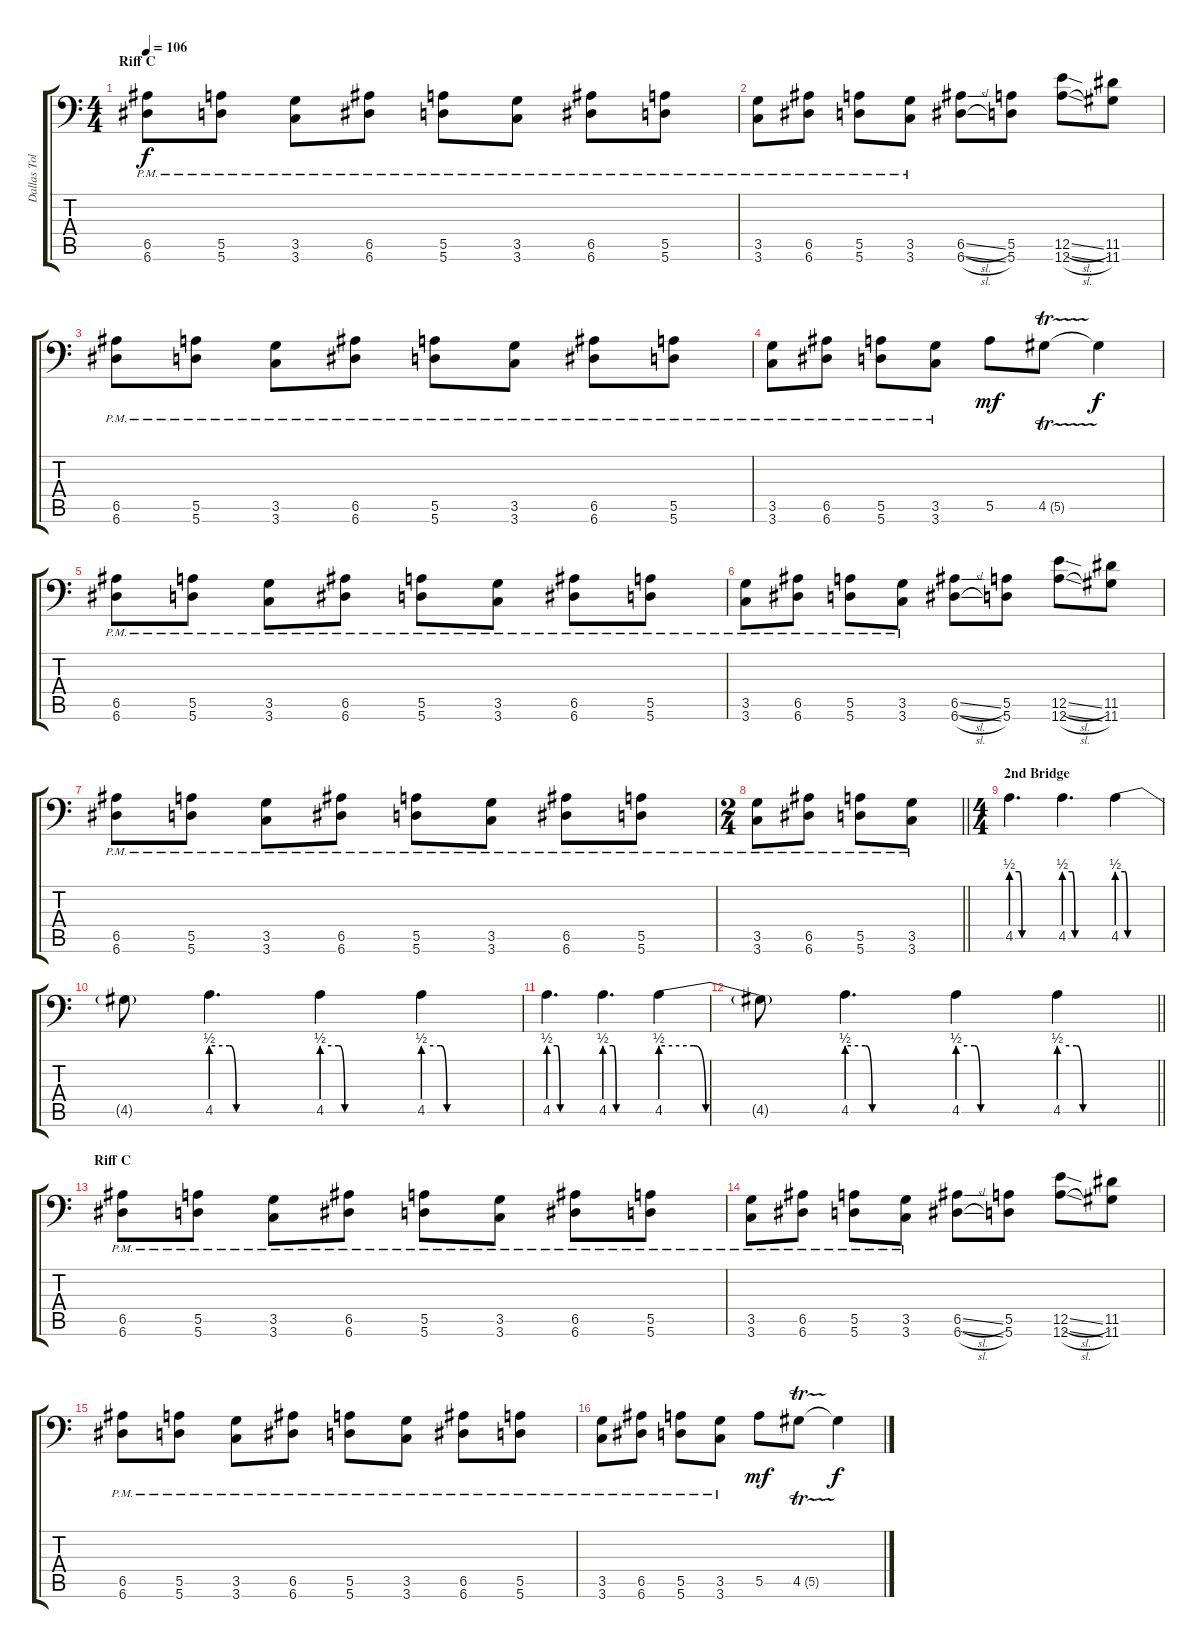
\track ("Dallas Toler-Wade" "Dallas Tol") {instrument distortionguitar}
\staff {score tabs}
\tuning (B3 Gb3 D3 A2 E2 A1) {hide}
\ts (4 4)
\section ("" "Riff C")
\tempo 106
\clef f4
\ks c
(6.5{pm} 6.6{pm}).8{dy f} (5.5{pm} 5.6{pm}).8 (3.5{pm} 3.6{pm}).8 (6.5{pm} 6.6{pm}).8 (5.5{pm} 5.6{pm}).8 (3.5{pm} 3.6{pm}).8 (6.5{pm} 6.6{pm}).8 (5.5{pm} 5.6{pm}).8 |
(3.5{pm} 3.6{pm}).8 (6.5{pm} 6.6{pm}).8 (5.5{pm} 5.6{pm}).8 (3.5{pm} 3.6{pm}).8 (6.5{sl} 6.6{sl}).8 (5.5 5.6).8 (12.5{sl} 12.6{sl}).8 (11.5 11.6).8 |
(6.5{pm} 6.6{pm}).8 (5.5{pm} 5.6{pm}).8 (3.5{pm} 3.6{pm}).8 (6.5{pm} 6.6{pm}).8 (5.5{pm} 5.6{pm}).8 (3.5{pm} 3.6{pm}).8 (6.5{pm} 6.6{pm}).8 (5.5{pm} 5.6{pm}).8 |
(3.5{pm} 3.6{pm}).8 (6.5{pm} 6.6{pm}).8 (5.5{pm} 5.6{pm}).8 (3.5{pm} 3.6{pm}).8 5.5.8{dy mf} 4.5{tr (5 32)}.8 4.5{t}.4{dy f} |
(6.5{pm} 6.6{pm}).8 (5.5{pm} 5.6{pm}).8 (3.5{pm} 3.6{pm}).8 (6.5{pm} 6.6{pm}).8 (5.5{pm} 5.6{pm}).8 (3.5{pm} 3.6{pm}).8 (6.5{pm} 6.6{pm}).8 (5.5{pm} 5.6{pm}).8 |
(3.5{pm} 3.6{pm}).8 (6.5{pm} 6.6{pm}).8 (5.5{pm} 5.6{pm}).8 (3.5{pm} 3.6{pm}).8 (6.5{sl} 6.6{sl}).8 (5.5 5.6).8 (12.5{sl} 12.6{sl}).8 (11.5 11.6).8 |
(6.5{pm} 6.6{pm}).8 (5.5{pm} 5.6{pm}).8 (3.5{pm} 3.6{pm}).8 (6.5{pm} 6.6{pm}).8 (5.5{pm} 5.6{pm}).8 (3.5{pm} 3.6{pm}).8 (6.5{pm} 6.6{pm}).8 (5.5{pm} 5.6{pm}).8 |
\ts (2 4)
\barLineRight lightlight
(3.5{pm} 3.6{pm}).8 (6.5{pm} 6.6{pm}).8 (5.5{pm} 5.6{pm}).8 (3.5{pm} 3.6{pm}).8 |
\ts (4 4)
\section ("" "2nd Bridge")
4.5{be (custom 0 2 11 2 15 0 60 0)}.4{d} 4.5{be (custom 0 2 11 2 15 0 60 0)}.4{d} 4.5{be (custom 0 2 11 2 15 0 60 0)}.4 |
4.5{t}.8 4.5{be (custom 0 2 11 2 15 0 60 0)}.4{d} 4.5{be (custom 0 2 11 2 15 0 60 0)}.4 4.5{be (custom 0 2 11 2 15 0 60 0)}.4 |
4.5{be (custom 0 2 11 2 15 0 60 0)}.4{d} 4.5{be (custom 0 2 11 2 15 0 60 0)}.4{d} 4.5{be (custom 0 2 11 2 15 0 60 0)}.4 |
\barLineRight lightlight
4.5{t}.8 4.5{be (custom 0 2 11 2 15 0 60 0)}.4{d} 4.5{be (custom 0 2 11 2 15 0 60 0)}.4 4.5{be (custom 0 2 11 2 15 0 60 0)}.4 |
\section ("" "Riff C")
(6.5{pm} 6.6{pm}).8 (5.5{pm} 5.6{pm}).8 (3.5{pm} 3.6{pm}).8 (6.5{pm} 6.6{pm}).8 (5.5{pm} 5.6{pm}).8 (3.5{pm} 3.6{pm}).8 (6.5{pm} 6.6{pm}).8 (5.5{pm} 5.6{pm}).8 |
(3.5{pm} 3.6{pm}).8 (6.5{pm} 6.6{pm}).8 (5.5{pm} 5.6{pm}).8 (3.5{pm} 3.6{pm}).8 (6.5{sl} 6.6{sl}).8 (5.5 5.6).8 (12.5{sl} 12.6{sl}).8 (11.5 11.6).8 |
(6.5{pm} 6.6{pm}).8 (5.5{pm} 5.6{pm}).8 (3.5{pm} 3.6{pm}).8 (6.5{pm} 6.6{pm}).8 (5.5{pm} 5.6{pm}).8 (3.5{pm} 3.6{pm}).8 (6.5{pm} 6.6{pm}).8 (5.5{pm} 5.6{pm}).8 |
(3.5{pm} 3.6{pm}).8 (6.5{pm} 6.6{pm}).8 (5.5{pm} 5.6{pm}).8 (3.5{pm} 3.6{pm}).8 5.5.8{dy mf} 4.5{tr (5 32)}.8 4.5{t}.4{dy f}
